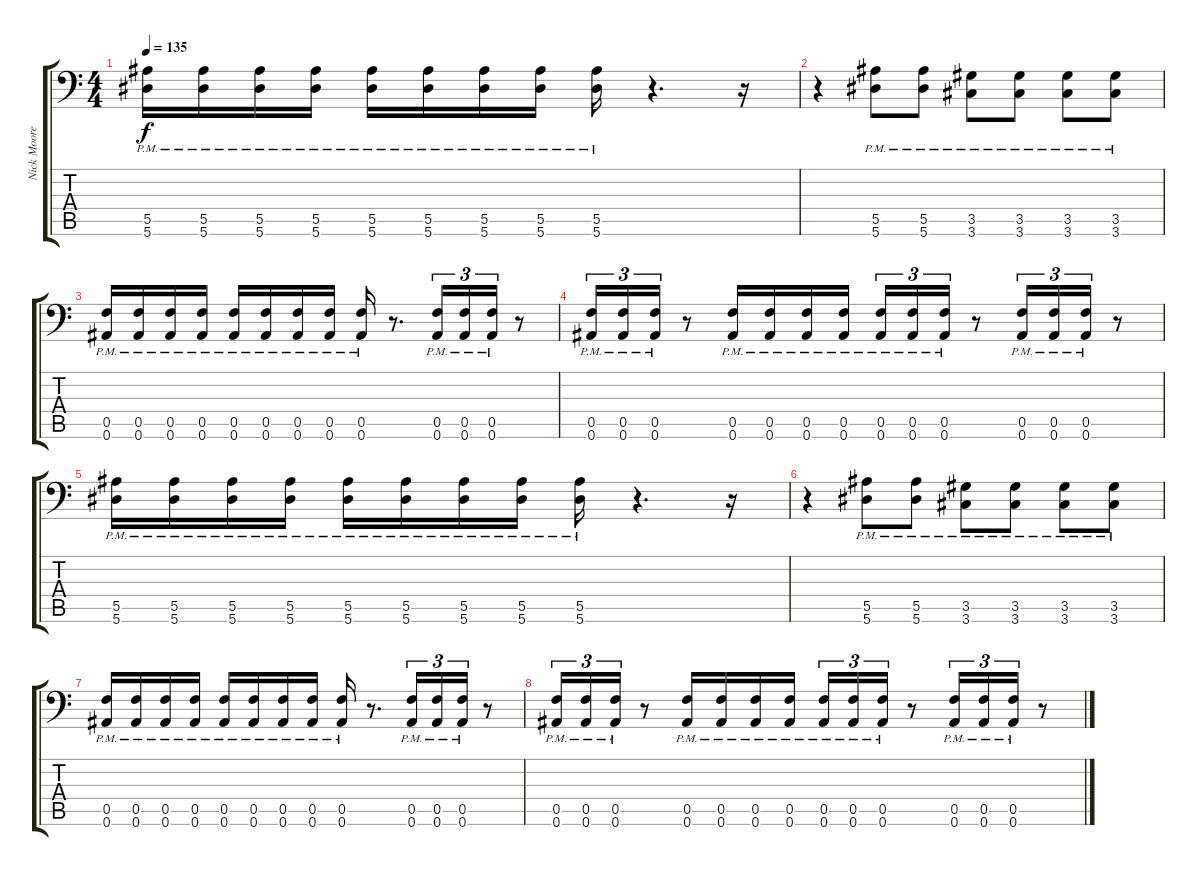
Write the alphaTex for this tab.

\track ("Nick Moore" "Nick Moore") {instrument overdrivenguitar}
\staff {score tabs}
\tuning (C4 G3 Eb3 Bb2 F2 Bb1) {hide}
\ts (4 4)
\tempo 135
\clef f4
\ks c
(5.5{pm} 5.6{pm}).16{dy f} (5.5{pm} 5.6{pm}).16 (5.5{pm} 5.6{pm}).16 (5.5{pm} 5.6{pm}).16 (5.5{pm} 5.6{pm}).16 (5.5{pm} 5.6{pm}).16 (5.5{pm} 5.6{pm}).16 (5.5{pm} 5.6{pm}).16 (5.5{pm} 5.6{pm}).16 r.4{d} r.16 |
r.4 (5.5{pm} 5.6{pm}).8 (5.5{pm} 5.6{pm}).8 (3.5{pm} 3.6{pm}).8 (3.5{pm} 3.6{pm}).8 (3.5{pm} 3.6{pm}).8 (3.5{pm} 3.6{pm}).8 |
(0.5{pm} 0.6{pm}).16 (0.5{pm} 0.6{pm}).16 (0.5{pm} 0.6{pm}).16 (0.5{pm} 0.6{pm}).16 (0.5{pm} 0.6{pm}).16 (0.5{pm} 0.6{pm}).16 (0.5{pm} 0.6{pm}).16 (0.5{pm} 0.6{pm}).16 (0.5{pm} 0.6{pm}).16 r.8{d} (0.5{pm} 0.6{pm}).16{tu (3 2)} (0.5{pm} 0.6{pm}).16{tu (3 2)} (0.5{pm} 0.6{pm}).16{tu (3 2)} r.8 |
(0.5{pm} 0.6{pm}).16{tu (3 2)} (0.5{pm} 0.6{pm}).16{tu (3 2)} (0.5{pm} 0.6{pm}).16{tu (3 2)} r.8 (0.5{pm} 0.6{pm}).16 (0.5{pm} 0.6{pm}).16 (0.5{pm} 0.6{pm}).16 (0.5{pm} 0.6{pm}).16 (0.5{pm} 0.6{pm}).16{tu (3 2)} (0.5{pm} 0.6{pm}).16{tu (3 2)} (0.5{pm} 0.6{pm}).16{tu (3 2)} r.8 (0.5{pm} 0.6{pm}).16{tu (3 2)} (0.5{pm} 0.6{pm}).16{tu (3 2)} (0.5{pm} 0.6{pm}).16{tu (3 2)} r.8 |
(5.5{pm} 5.6{pm}).16 (5.5{pm} 5.6{pm}).16 (5.5{pm} 5.6{pm}).16 (5.5{pm} 5.6{pm}).16 (5.5{pm} 5.6{pm}).16 (5.5{pm} 5.6{pm}).16 (5.5{pm} 5.6{pm}).16 (5.5{pm} 5.6{pm}).16 (5.5{pm} 5.6{pm}).16 r.4{d} r.16 |
r.4 (5.5{pm} 5.6{pm}).8 (5.5{pm} 5.6{pm}).8 (3.5{pm} 3.6{pm}).8 (3.5{pm} 3.6{pm}).8 (3.5{pm} 3.6{pm}).8 (3.5{pm} 3.6{pm}).8 |
(0.5{pm} 0.6{pm}).16 (0.5{pm} 0.6{pm}).16 (0.5{pm} 0.6{pm}).16 (0.5{pm} 0.6{pm}).16 (0.5{pm} 0.6{pm}).16 (0.5{pm} 0.6{pm}).16 (0.5{pm} 0.6{pm}).16 (0.5{pm} 0.6{pm}).16 (0.5{pm} 0.6{pm}).16 r.8{d} (0.5{pm} 0.6{pm}).16{tu (3 2)} (0.5{pm} 0.6{pm}).16{tu (3 2)} (0.5{pm} 0.6{pm}).16{tu (3 2)} r.8 |
(0.5{pm} 0.6{pm}).16{tu (3 2)} (0.5{pm} 0.6{pm}).16{tu (3 2)} (0.5{pm} 0.6{pm}).16{tu (3 2)} r.8 (0.5{pm} 0.6{pm}).16 (0.5{pm} 0.6{pm}).16 (0.5{pm} 0.6{pm}).16 (0.5{pm} 0.6{pm}).16 (0.5{pm} 0.6{pm}).16{tu (3 2)} (0.5{pm} 0.6{pm}).16{tu (3 2)} (0.5{pm} 0.6{pm}).16{tu (3 2)} r.8 (0.5{pm} 0.6{pm}).16{tu (3 2)} (0.5{pm} 0.6{pm}).16{tu (3 2)} (0.5{pm} 0.6{pm}).16{tu (3 2)} r.8
